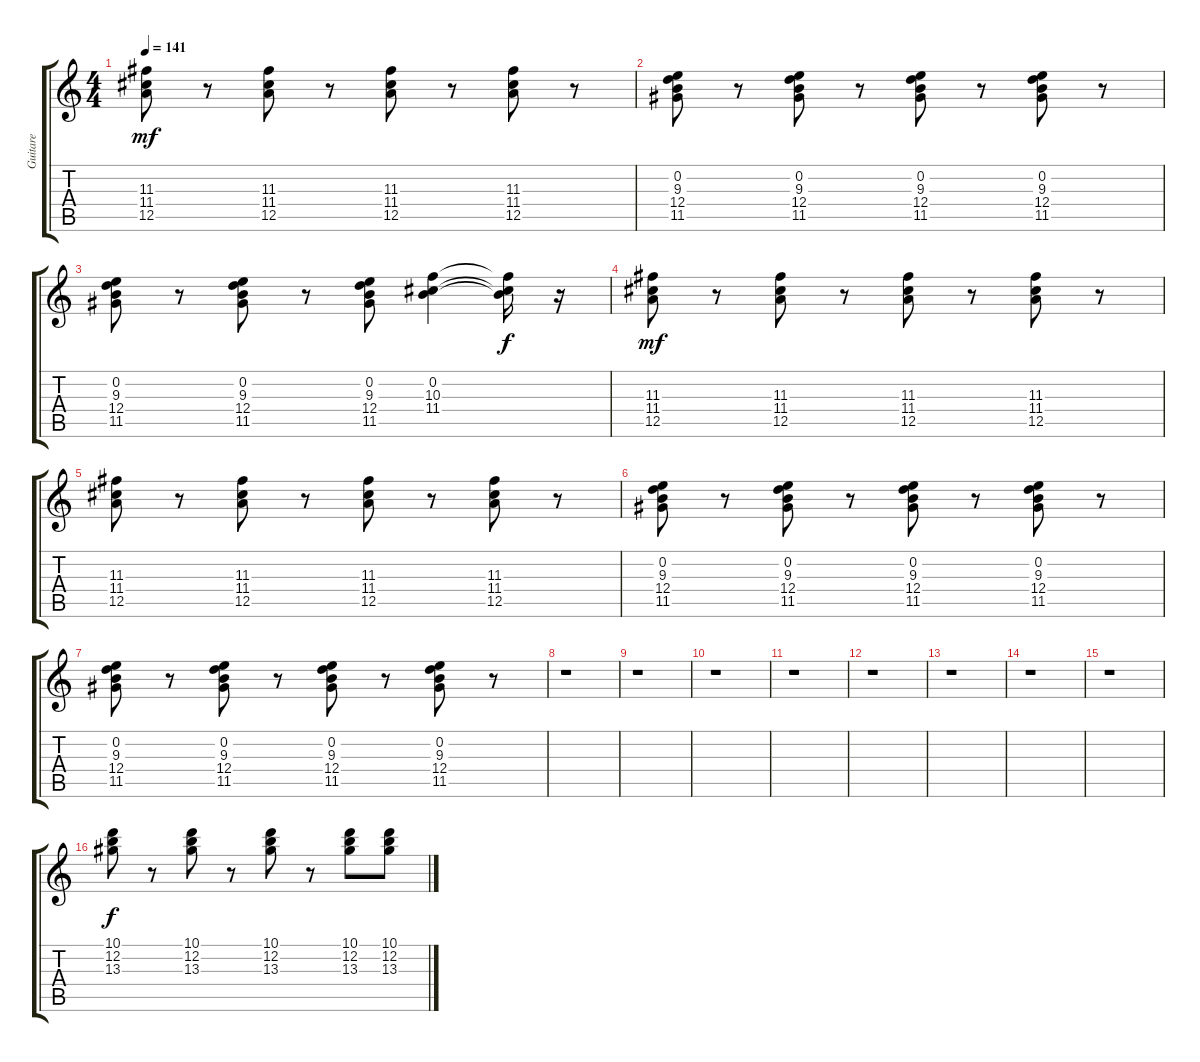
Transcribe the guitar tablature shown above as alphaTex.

\track ("Guitare" "Guitare") {instrument acousticguitarnylon}
\staff {score tabs}
\tuning (E4 B3 G3 D3 A2 E2) {hide}
\ts (4 4)
\tempo 141
\clef g2
\ks c
(11.3 11.4 12.5).8{dy mf} r.8 (11.3 11.4 12.5).8 r.8 (11.3 11.4 12.5).8 r.8 (11.3 11.4 12.5).8 r.8 |
(0.2 9.3 12.4 11.5).8 r.8 (0.2 9.3 12.4 11.5).8 r.8 (0.2 9.3 12.4 11.5).8 r.8 (0.2 9.3 12.4 11.5).8 r.8 |
(0.2 9.3 12.4 11.5).8 r.8 (0.2 9.3 12.4 11.5).8 r.8 (0.2 9.3 12.4 11.5).8 (0.2 10.3 11.4).4 (0.2{t} 10.3{t} 11.4{t}).16{dy f} r.16 |
(11.3 11.4 12.5).8{dy mf} r.8 (11.3 11.4 12.5).8 r.8 (11.3 11.4 12.5).8 r.8 (11.3 11.4 12.5).8 r.8 |
(11.3 11.4 12.5).8 r.8 (11.3 11.4 12.5).8 r.8 (11.3 11.4 12.5).8 r.8 (11.3 11.4 12.5).8 r.8 |
(0.2 9.3 12.4 11.5).8 r.8 (0.2 9.3 12.4 11.5).8 r.8 (0.2 9.3 12.4 11.5).8 r.8 (0.2 9.3 12.4 11.5).8 r.8 |
(0.2 9.3 12.4 11.5).8 r.8 (0.2 9.3 12.4 11.5).8 r.8 (0.2 9.3 12.4 11.5).8 r.8 (0.2 9.3 12.4 11.5).8 r.8 |
r.1 |
r.1 |
r.1 |
r.1 |
r.1 |
r.1 |
r.1 |
r.1 |
(10.1 12.2 13.3).8{dy f} r.8 (10.1 12.2 13.3).8 r.8 (10.1 12.2 13.3).8 r.8 (10.1 12.2 13.3).8 (10.1 12.2 13.3).8
